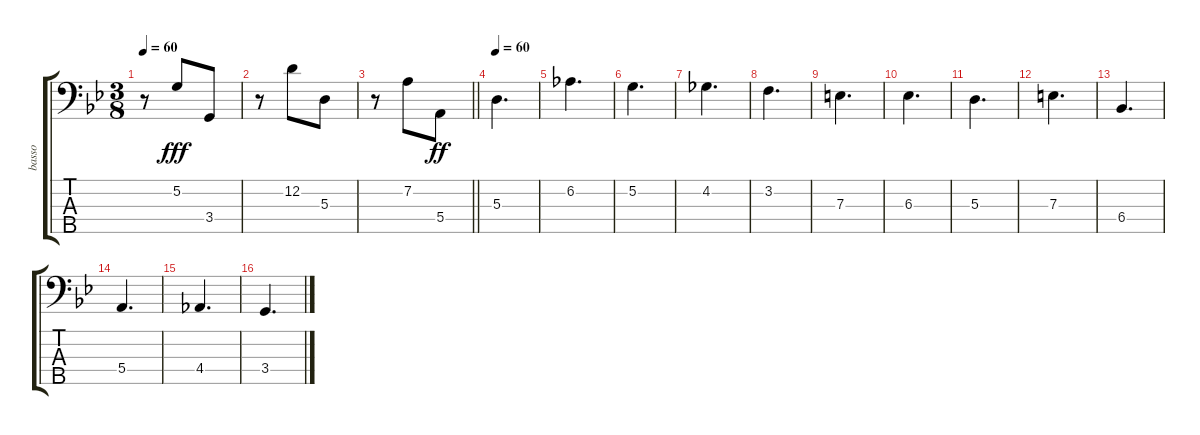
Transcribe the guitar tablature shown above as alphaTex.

\track ("basso" "basso") {instrument electricbassfinger}
\staff {score tabs}
\tuning (G2 D2 A1 E1 B0) {hide}
\ts (3 8)
\tempo 60
\clef f4
\ks bb
r.8{dy fff} 5.2.8 3.4.8 |
r.8 12.2.8 5.3.8 |
\barLineRight lightlight
r.8 7.2.8 5.4.8{dy ff} |
\tempo 60
5.3.4{d} |
6.2.4{d} |
5.2.4{d} |
4.2.4{d} |
3.2.4{d} |
7.3.4{d} |
6.3.4{d} |
5.3.4{d} |
7.3.4{d} |
6.4.4{d} |
5.4.4{d} |
4.4.4{d} |
3.4.4{d}
